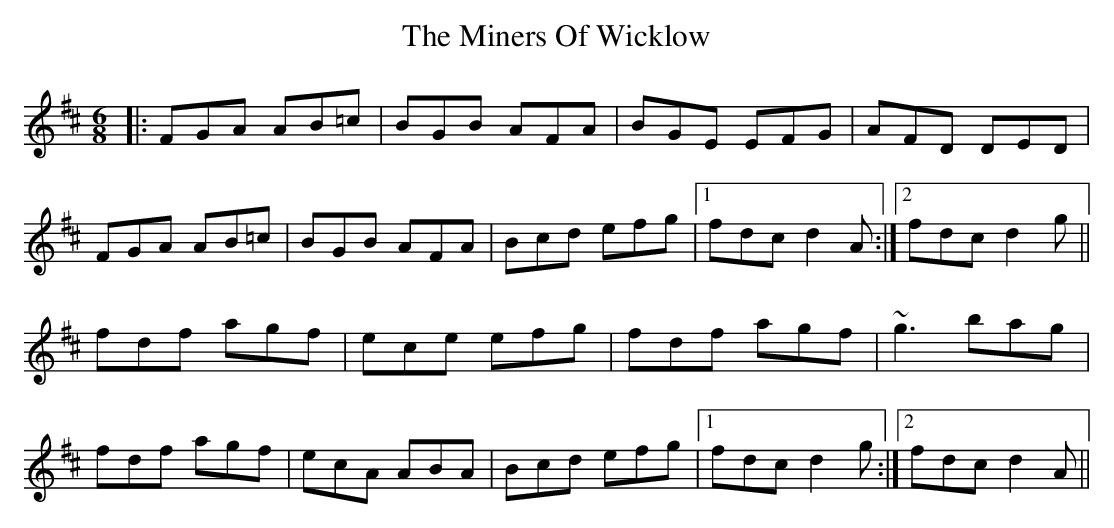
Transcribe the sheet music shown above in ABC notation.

X:1
T: The Miners Of Wicklow
M: 6/8
L: 1/8
K: Dmaj
|:FGA AB=c|BGB AFA|BGE EFG|AFD DED|
FGA AB=c|BGB AFA|Bcd efg|1 fdc d2 A:|2 fdc d2 g||
fdf agf|ece efg|fdf agf|~g3 bag|
fdf agf|ecA ABA|Bcd efg|1 fdc d2 g:|2 fdc d2 A||
